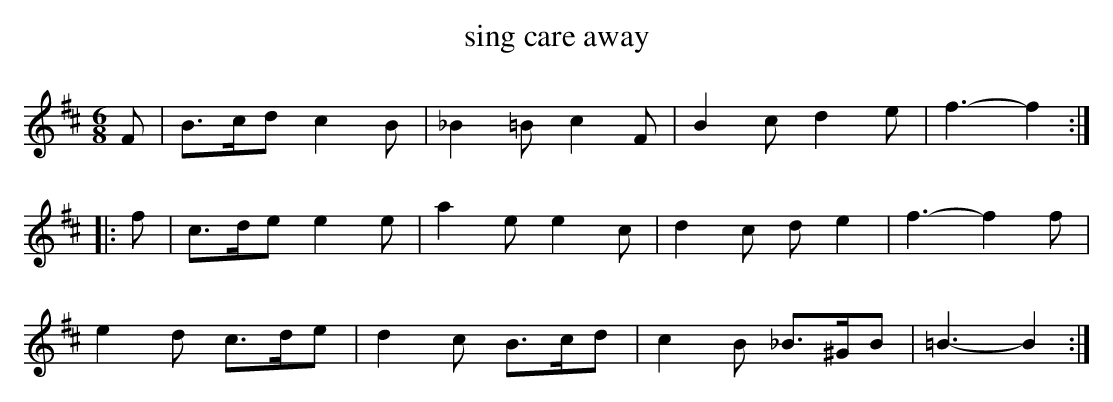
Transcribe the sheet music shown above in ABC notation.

X:1
T:sing care away
L:1/8
M:6/8
K:D
F|B3/2c/2d c2B|_B2=B c2F|B2c d2e|f3-f2:|
|:f|c3/2d/2e e2e|a2e e2c|d2c d e2|f3-f2f|
e2d c3/2d/2e|d2c B3/2c/2d|c2B _B3/2^G/2B|=B3-B2:|
